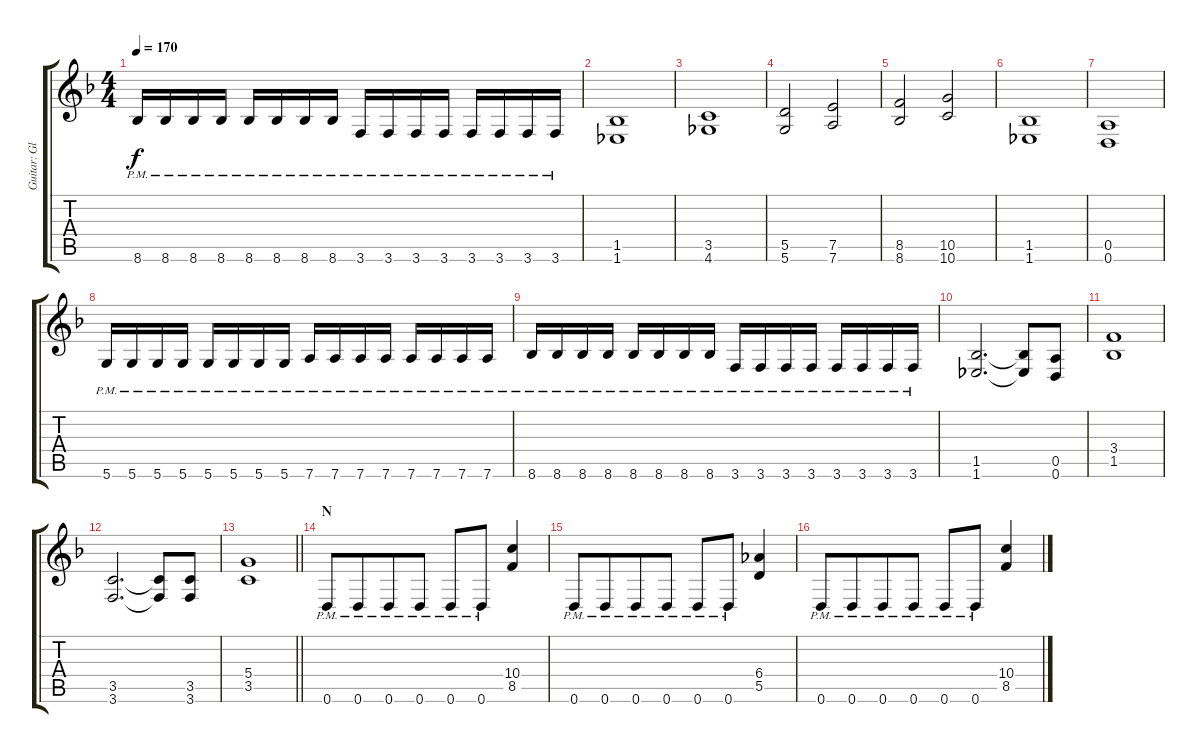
\track ("Guitar: Glenn" "Guitar: Gl") {instrument distortionguitar}
\staff {score tabs}
\tuning (E4 B3 G3 D3 A2 D2) {hide}
\ts (4 4)
\tempo 170
\clef g2
\ks f
8.6{pm}.16{dy f} 8.6{pm}.16 8.6{pm}.16 8.6{pm}.16 8.6{pm}.16 8.6{pm}.16 8.6{pm}.16 8.6{pm}.16 3.6{pm}.16 3.6{pm}.16 3.6{pm}.16 3.6{pm}.16 3.6{pm}.16 3.6{pm}.16 3.6{pm}.16 3.6{pm}.16 |
(1.5 1.6).1 |
(3.5 4.6).1 |
(5.5 5.6).2 (7.5 7.6).2 |
(8.5 8.6).2 (10.5 10.6).2 |
(1.5 1.6).1 |
(0.5 0.6).1 |
5.6{pm}.16 5.6{pm}.16 5.6{pm}.16 5.6{pm}.16 5.6{pm}.16 5.6{pm}.16 5.6{pm}.16 5.6{pm}.16 7.6{pm}.16 7.6{pm}.16 7.6{pm}.16 7.6{pm}.16 7.6{pm}.16 7.6{pm}.16 7.6{pm}.16 7.6{pm}.16 |
8.6{pm}.16 8.6{pm}.16 8.6{pm}.16 8.6{pm}.16 8.6{pm}.16 8.6{pm}.16 8.6{pm}.16 8.6{pm}.16 3.6{pm}.16 3.6{pm}.16 3.6{pm}.16 3.6{pm}.16 3.6{pm}.16 3.6{pm}.16 3.6{pm}.16 3.6{pm}.16 |
(1.5 1.6).2{d} (1.5{t} 1.6{t}).8 (0.5 0.6).8 |
(3.4 1.5).1 |
(3.5 3.6).2{d} (3.5{t} 3.6{t}).8 (3.5 3.6).8 |
\barLineRight lightlight
(5.4 3.5).1 |
\section ("" "N")
0.6{pm}.8 0.6{pm}.8{beam merge} 0.6{pm}.8 0.6{pm}.8 0.6{pm}.8 0.6{pm}.8{beam merge} (10.4 8.5).4 |
0.6{pm}.8 0.6{pm}.8{beam merge} 0.6{pm}.8 0.6{pm}.8 0.6{pm}.8 0.6{pm}.8{beam merge} (6.4 5.5).4 |
0.6{pm}.8 0.6{pm}.8{beam merge} 0.6{pm}.8 0.6{pm}.8 0.6{pm}.8 0.6{pm}.8{beam merge} (10.4 8.5).4
